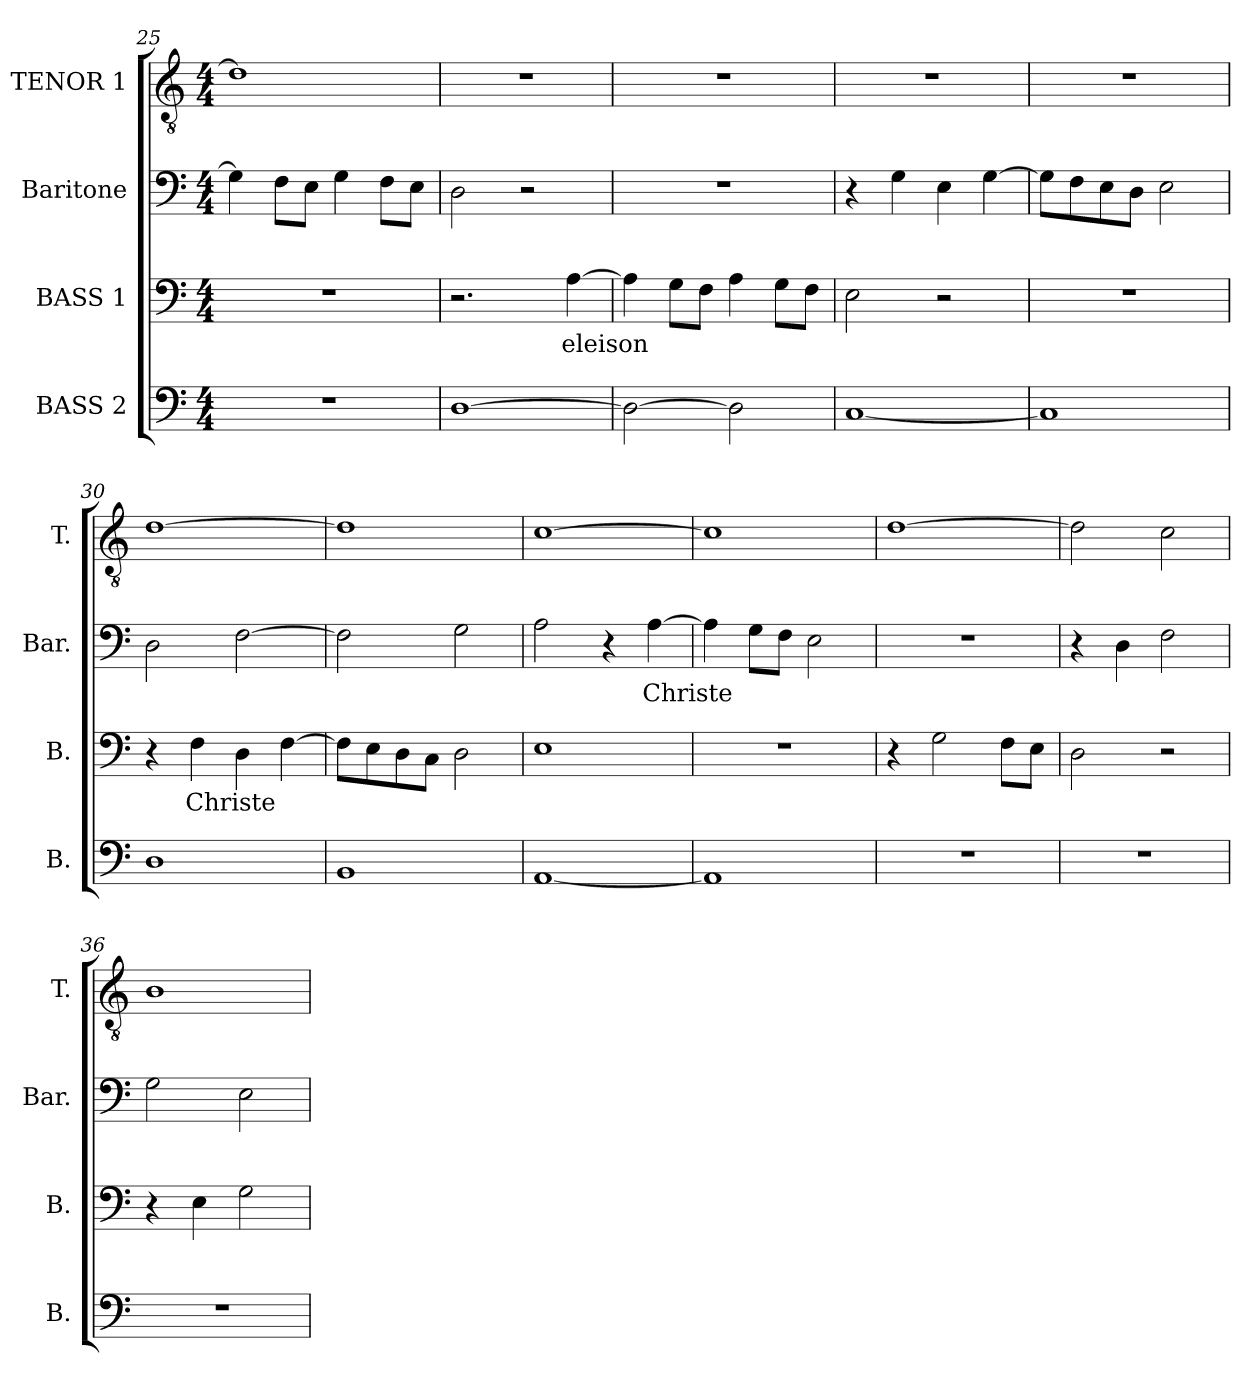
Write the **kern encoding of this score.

**kern	**kern	**text	**kern	**text	**kern
*part4	*part3	*part3	*part2	*part2	*part1
*staff4	*staff3	*staff3	*staff2	*staff2	*staff1
*I"BASS 2	*I"BASS 1	*	*I"Baritone	*	*I"TENOR 1
*I'B.	*I'B.	*	*I'Bar.	*	*I'T.
*clefF4	*clefF4	*	*clefF4	*	*clefGv2
*	*	*	*	*	*ITrd7c12
*k[]	*k[]	*	*k[]	*	*k[]
*C:	*C:	*	*C:	*	*C:
*M4/4	*M4/4	*	*M4/4	*	*M4/4
=25	=25	=25	=25	=25	=25
1r	1r	.	4Gi\]	.	1Di]
.	.	.	8Fi\L	.	.
.	.	.	8Ei\J	.	.
.	.	.	4Gi\	.	.
.	.	.	8Fi\L	.	.
.	.	.	8Ei\J	.	.
!!LO:PB:g=z
=26	=26	=26	=26	=26	=26
[1Di	2.r	.	2Di\	.	1r
.	.	.	2r	.	.
!	!	!LO:LY:b:color=#000000	!	!	!
.	[4Ai\	eleison	.	.	.
=27	=27	=27	=27	=27	=27
2Di\_	4Ai\]	.	1r	.	1r
.	8Gi\L	.	.	.	.
.	8Fi\J	.	.	.	.
2Di\]	4Ai\	.	.	.	.
.	8Gi\L	.	.	.	.
.	8Fi\J	.	.	.	.
=28	=28	=28	=28	=28	=28
[1Ci	2Ei\	.	4r	.	1r
.	.	.	4Gi\	.	.
.	2r	.	4Ei\	.	.
.	.	.	[4Gi\	.	.
=29	=29	=29	=29	=29	=29
1Ci]	1r	.	8Gi\L]	.	1r
.	.	.	8Fi\	.	.
.	.	.	8Ei\	.	.
.	.	.	8Di\J	.	.
.	.	.	2Ei\	.	.
=30	=30	=30	=30	=30	=30
1Di	4r	.	2Di\	.	[1Di
!	!	!LO:LY:b:color=#000000	!	!	!
.	4Fi\	Christe	.	.	.
.	4Di\	.	[2Fi\	.	.
.	[4Fi\	.	.	.	.
=31	=31	=31	=31	=31	=31
1BBi	8Fi\L]	.	2Fi\]	.	1Di]
.	8Ei\	.	.	.	.
.	8Di\	.	.	.	.
.	8Ci\J	.	.	.	.
.	2Di\	.	2Gi\	.	.
!!LO:LB:g=z
=32	=32	=32	=32	=32	=32
[1AAi	1Ei	.	2Ai\	.	[1Ci
.	.	.	4r	.	.
!	!	!	!	!LO:LY:b:color=#000000	!
.	.	.	[4Ai\	Christe	.
=33	=33	=33	=33	=33	=33
1AAi]	1r	.	4Ai\]	.	1Ci]
.	.	.	8Gi\L	.	.
.	.	.	8Fi\J	.	.
.	.	.	2Ei\	.	.
=34	=34	=34	=34	=34	=34
1r	4r	.	1r	.	[1Di
.	2Gi\	.	.	.	.
.	8Fi\L	.	.	.	.
.	8Ei\J	.	.	.	.
=35	=35	=35	=35	=35	=35
1r	2Di\	.	4r	.	2Di\]
.	.	.	4Di\	.	.
.	2r	.	2Fi\	.	2Ci\
=36	=36	=36	=36	=36	=36
1r	4r	.	2Gi\	.	1BBi
.	4Ei\	.	.	.	.
.	2Gi\	.	2Ei\	.	.
=	=	=	=	=	=
*-	*-	*-	*-	*-	*-
